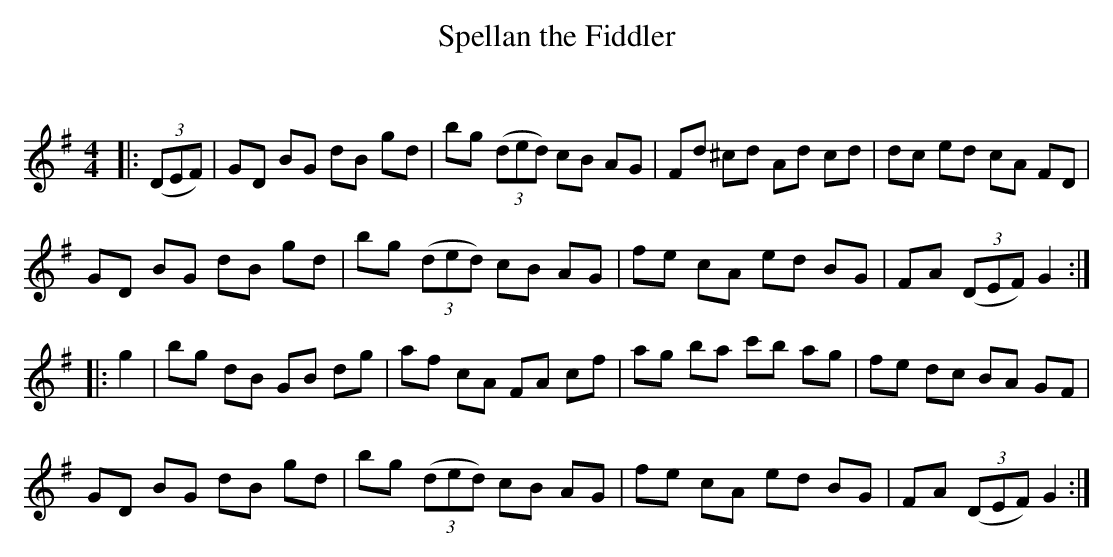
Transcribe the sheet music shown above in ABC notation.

X:1
T: Spellan the Fiddler
C:
Q: 232
K:G
M:4/4
L:1/8
|:((3DEF) |GD BG dB gd|bg ((3ded) cB AG|Fd ^cd Ad cd|dc ed cA FD|
GD BG dB gd|bg ((3ded) cB AG|fe cA ed BG|FA ((3DEF) G2:|
|:g2|bg dB GB dg|af cA FA cf|ag ba c'b ag|fe dc BA GF|
GD BG dB gd|bg ((3ded) cB AG|fe cA ed BG|FA ((3DEF) G2:|
